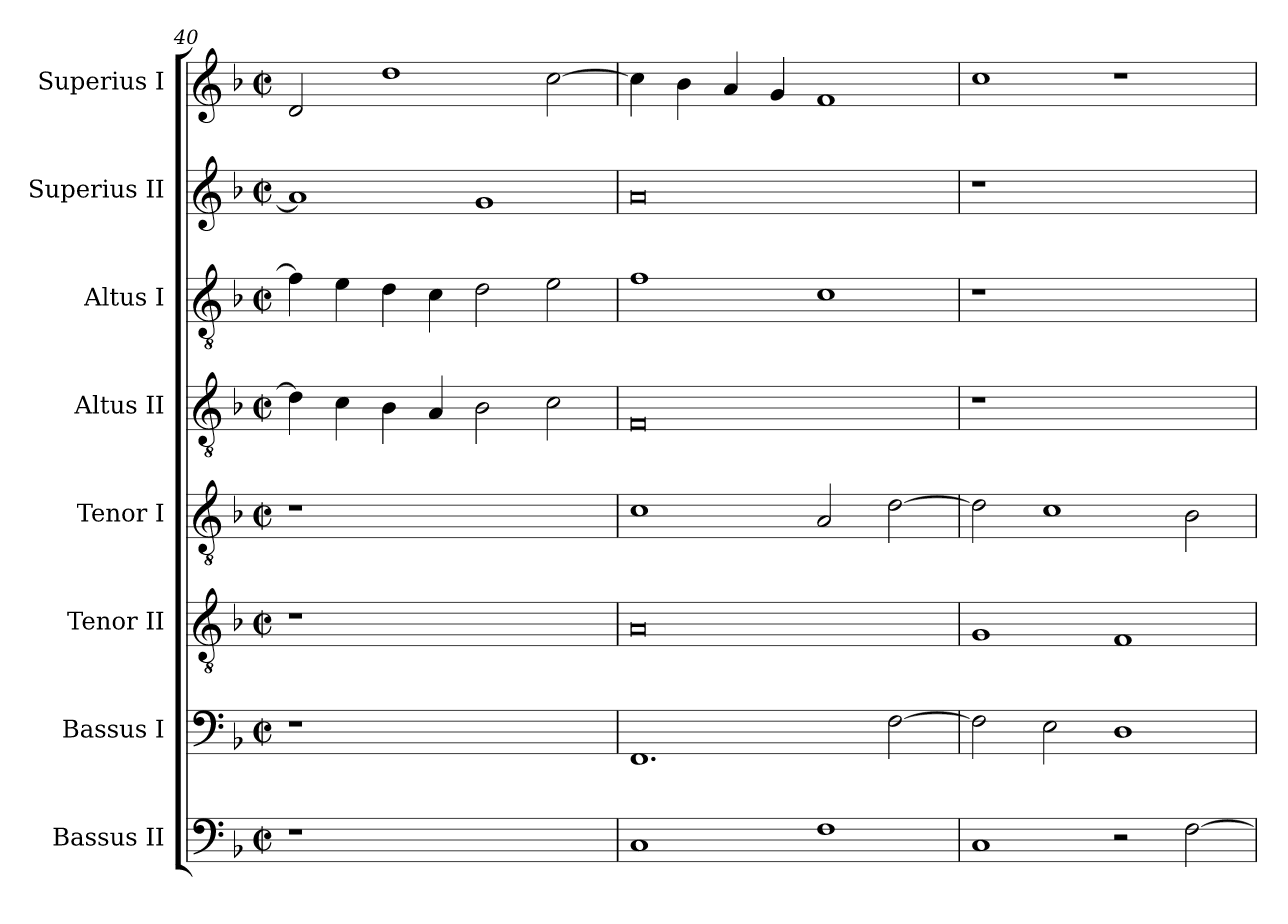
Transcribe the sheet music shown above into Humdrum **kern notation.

**kern	**kern	**kern	**kern	**kern	**kern	**kern	**kern
*part8	*part7	*part6	*part5	*part4	*part3	*part2	*part1
*staff8	*staff7	*staff6	*staff5	*staff4	*staff3	*staff2	*staff1
*I"Bassus II	*I"Bassus I	*I"Tenor II	*I"Tenor I	*I"Altus II	*I"Altus I	*I"Superius II	*I"Superius I
*I'B.s.	*	*	*	*I'A.s.	*	*I'S.s.	*I'S.p.
*clefF4	*clefF4	*clefGv2	*clefGv2	*clefGv2	*clefGv2	*clefG2	*clefG2
*	*	*ITrd7c12	*ITrd7c12	*ITrd7c12	*ITrd7c12	*	*
*k[b-]	*k[b-]	*k[b-]	*k[b-]	*k[b-]	*k[b-]	*k[b-]	*k[b-]
*F:	*F:	*F:	*F:	*F:	*F:	*F:	*F:
*M2/2	*M2/2	*M2/2	*M2/2	*M2/2	*M2/2	*M2/2	*M2/2
*met(c|)	*met(c|)	*met(c|)	*met(c|)	*met(c|)	*met(c|)	*met(c|)	*met(c|)
=40	=40	=40	=40	=40	=40	=40	=40
!LO:N:vis=1	!LO:N:vis=1	!LO:N:vis=1	!LO:N:vis=1	!	!	!	!
1r	1r	1r	1r	4Di\]	4Fi\]	1ai]	2di/
.	.	.	.	4Ci\	4Ei\	.	.
.	.	.	.	4BB-i\	4Di\	.	1ddi
.	.	.	.	4AAi/	4Ci\	.	.
1ryy	1ryy	1ryy	1ryy	2BB-i\	2Di\	1gi	.
.	.	.	.	2Ci\	2Ei\	.	[>2cci\
=41	=41	=41	=41	=41	=41	=41	=41
1Ci	1.FFi	0AAi	1Ci	0FFi	1Fi	0ai	4cci\]
.	.	.	.	.	.	.	4b-i\
.	.	.	.	.	.	.	4ai/
.	.	.	.	.	.	.	4gi/
1Fi	.	.	2AAi/	.	1Ci	.	1fi
.	[>2Fi\	.	[>2Di\	.	.	.	.
=42	=42	=42	=42	=42	=42	=42	=42
!	!	!	!	!LO:N:vis=1	!LO:N:vis=1	!LO:N:vis=1	!
1Ci	2Fi\]	1GGi	2Di\]	1r	1r	1r	1cci
.	2Ei\	.	1Ci	.	.	.	.
2r	1Di	1FFi	.	1ryy	1ryy	1ryy	1r
[>2Fi\	.	.	2BB-i\	.	.	.	.
=	=	=	=	=	=	=	=
*-	*-	*-	*-	*-	*-	*-	*-
